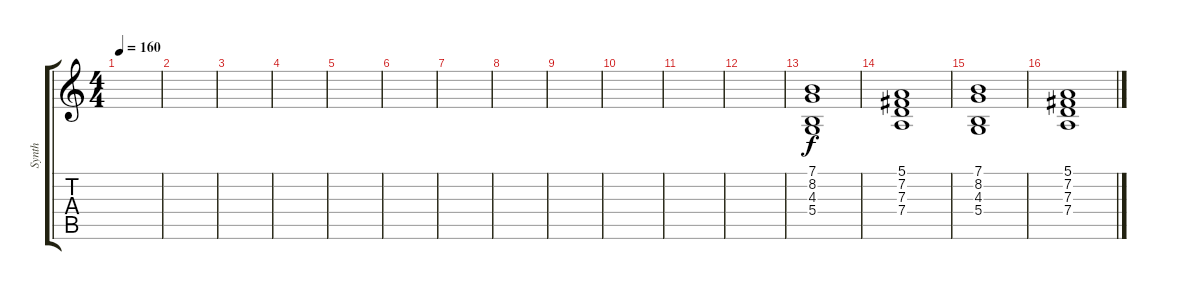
\track ("Synth" "Synth") {instrument stringensemble1}
\staff {score tabs}
\tuning (E4 B3 G3 D3 A2 E2) {hide}
\ts (4 4)
\tempo 160
\clef g2
\ks c
|
|
|
|
|
|
|
|
|
|
|
|
(7.1 8.2 4.3 5.4).1 |
(5.1 7.2 7.3 7.4).1 |
(7.1 8.2 4.3 5.4).1 |
(5.1 7.2 7.3 7.4).1
